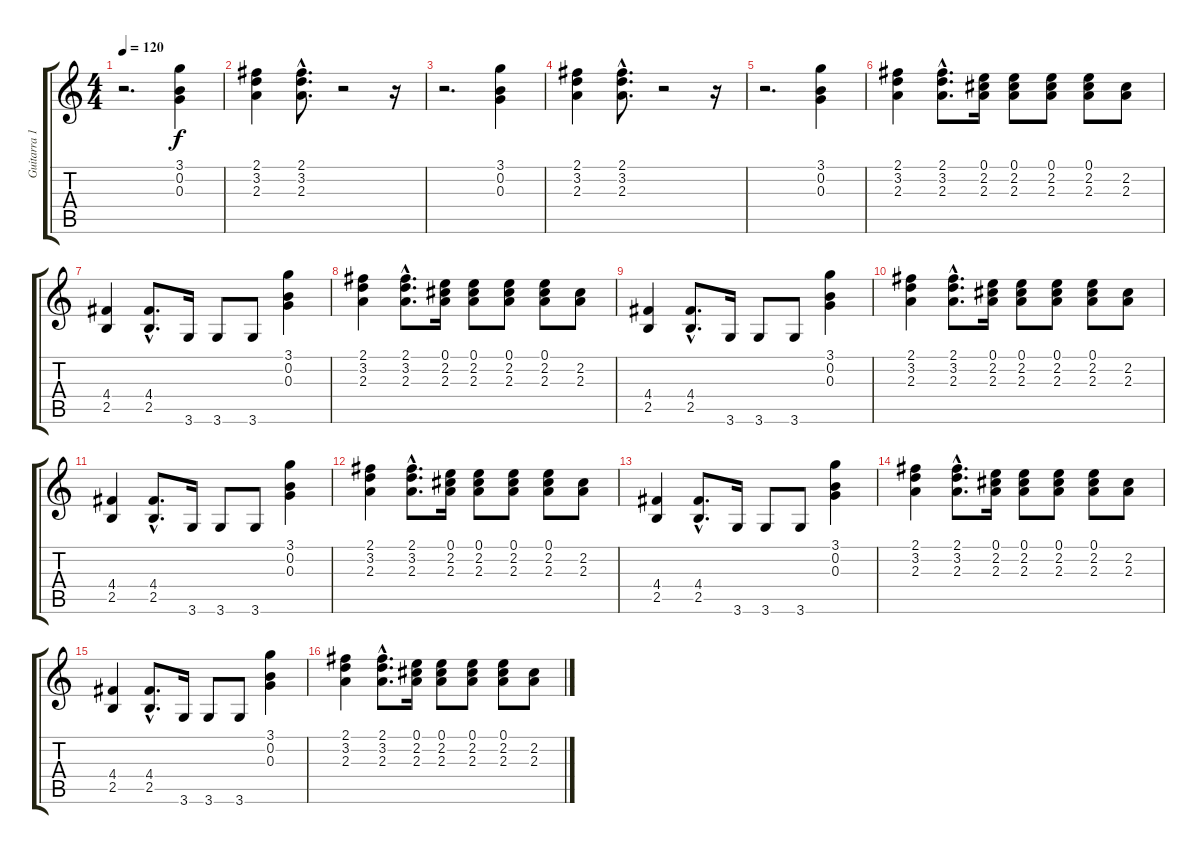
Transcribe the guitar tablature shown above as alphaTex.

\track ("Guitarra 1" "Guitarra 1") {instrument overdrivenguitar}
\staff {score tabs}
\tuning (E4 B3 G3 D3 A2 E2) {hide}
\ts (4 4)
\tempo 120
\clef g2
\ks c
r.2{d dy f} (3.1 0.2 0.3).4 |
(2.1 3.2 2.3).4 (2.1{hac} 3.2{hac} 2.3{hac}).8{d} r.2 r.16 |
r.2{d} (3.1 0.2 0.3).4 |
(2.1 3.2 2.3).4 (2.1{hac} 3.2{hac} 2.3{hac}).8{d} r.2 r.16 |
r.2{d} (3.1 0.2 0.3).4 |
(2.1 3.2 2.3).4 (2.1{hac} 3.2{hac} 2.3{hac}).8{d} (0.1 2.2 2.3).16 (0.1 2.2 2.3).8 (0.1 2.2 2.3).8 (0.1 2.2 2.3).8 (2.2 2.3).8 |
(4.4 2.5).4 (4.4{hac} 2.5{hac}).8{d} 3.6.16 3.6.8 3.6.8 (3.1 0.2 0.3).4 |
(2.1 3.2 2.3).4 (2.1{hac} 3.2{hac} 2.3{hac}).8{d} (0.1 2.2 2.3).16 (0.1 2.2 2.3).8 (0.1 2.2 2.3).8 (0.1 2.2 2.3).8 (2.2 2.3).8 |
(4.4 2.5).4 (4.4{hac} 2.5{hac}).8{d} 3.6.16 3.6.8 3.6.8 (3.1 0.2 0.3).4 |
(2.1 3.2 2.3).4 (2.1{hac} 3.2{hac} 2.3{hac}).8{d} (0.1 2.2 2.3).16 (0.1 2.2 2.3).8 (0.1 2.2 2.3).8 (0.1 2.2 2.3).8 (2.2 2.3).8 |
(4.4 2.5).4 (4.4{hac} 2.5{hac}).8{d} 3.6.16 3.6.8 3.6.8 (3.1 0.2 0.3).4 |
(2.1 3.2 2.3).4 (2.1{hac} 3.2{hac} 2.3{hac}).8{d} (0.1 2.2 2.3).16 (0.1 2.2 2.3).8 (0.1 2.2 2.3).8 (0.1 2.2 2.3).8 (2.2 2.3).8 |
(4.4 2.5).4 (4.4{hac} 2.5{hac}).8{d} 3.6.16 3.6.8 3.6.8 (3.1 0.2 0.3).4 |
(2.1 3.2 2.3).4 (2.1{hac} 3.2{hac} 2.3{hac}).8{d} (0.1 2.2 2.3).16 (0.1 2.2 2.3).8 (0.1 2.2 2.3).8 (0.1 2.2 2.3).8 (2.2 2.3).8 |
(4.4 2.5).4 (4.4{hac} 2.5{hac}).8{d} 3.6.16 3.6.8 3.6.8 (3.1 0.2 0.3).4 |
(2.1 3.2 2.3).4 (2.1{hac} 3.2{hac} 2.3{hac}).8{d} (0.1 2.2 2.3).16 (0.1 2.2 2.3).8 (0.1 2.2 2.3).8 (0.1 2.2 2.3).8 (2.2 2.3).8
